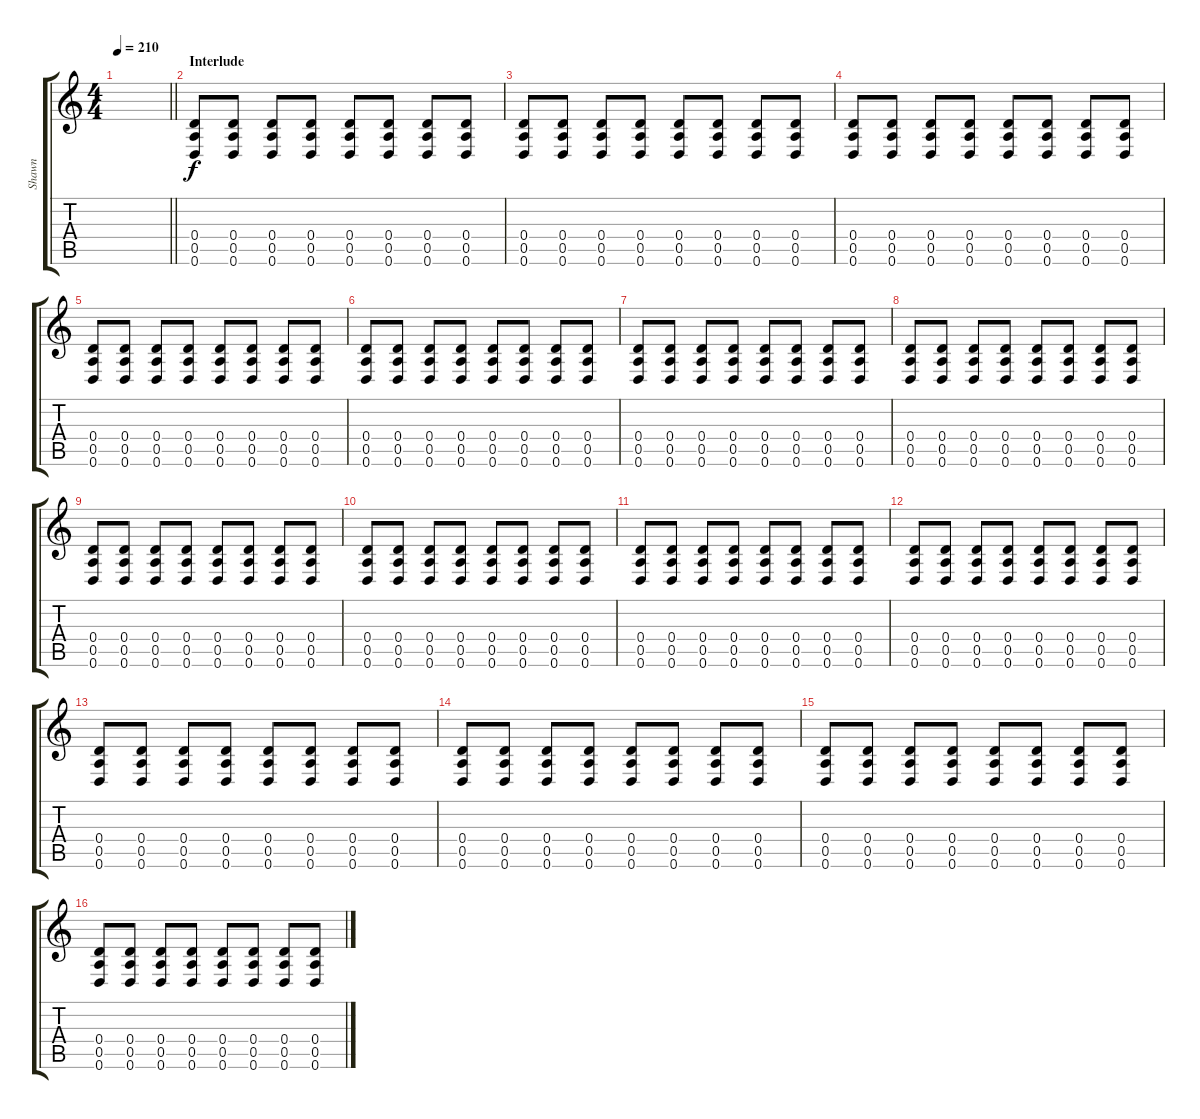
\track ("Shawn" "Shawn") {instrument distortionguitar}
\staff {score tabs}
\tuning (E4 B3 G3 D3 A2 D2) {hide}
\ts (4 4)
\tempo 210
\clef g2
\barLineRight lightlight
\ks c
|
\section ("" "Interlude")
(0.4 0.5 0.6).8{balance 8} (0.4 0.5 0.6).8 (0.4 0.5 0.6).8 (0.4 0.5 0.6).8 (0.4 0.5 0.6).8 (0.4 0.5 0.6).8 (0.4 0.5 0.6).8 (0.4 0.5 0.6).8 |
(0.4 0.5 0.6).8 (0.4 0.5 0.6).8 (0.4 0.5 0.6).8 (0.4 0.5 0.6).8 (0.4 0.5 0.6).8 (0.4 0.5 0.6).8 (0.4 0.5 0.6).8 (0.4 0.5 0.6).8 |
(0.4 0.5 0.6).8 (0.4 0.5 0.6).8 (0.4 0.5 0.6).8 (0.4 0.5 0.6).8 (0.4 0.5 0.6).8 (0.4 0.5 0.6).8 (0.4 0.5 0.6).8 (0.4 0.5 0.6).8 |
(0.4 0.5 0.6).8 (0.4 0.5 0.6).8 (0.4 0.5 0.6).8 (0.4 0.5 0.6).8 (0.4 0.5 0.6).8 (0.4 0.5 0.6).8 (0.4 0.5 0.6).8 (0.4 0.5 0.6).8 |
(0.4 0.5 0.6).8 (0.4 0.5 0.6).8 (0.4 0.5 0.6).8 (0.4 0.5 0.6).8 (0.4 0.5 0.6).8 (0.4 0.5 0.6).8 (0.4 0.5 0.6).8 (0.4 0.5 0.6).8 |
(0.4 0.5 0.6).8 (0.4 0.5 0.6).8 (0.4 0.5 0.6).8 (0.4 0.5 0.6).8 (0.4 0.5 0.6).8 (0.4 0.5 0.6).8 (0.4 0.5 0.6).8 (0.4 0.5 0.6).8 |
(0.4 0.5 0.6).8 (0.4 0.5 0.6).8 (0.4 0.5 0.6).8 (0.4 0.5 0.6).8 (0.4 0.5 0.6).8 (0.4 0.5 0.6).8 (0.4 0.5 0.6).8 (0.4 0.5 0.6).8 |
(0.4 0.5 0.6).8 (0.4 0.5 0.6).8 (0.4 0.5 0.6).8 (0.4 0.5 0.6).8 (0.4 0.5 0.6).8 (0.4 0.5 0.6).8 (0.4 0.5 0.6).8 (0.4 0.5 0.6).8 |
(0.4 0.5 0.6).8 (0.4 0.5 0.6).8 (0.4 0.5 0.6).8 (0.4 0.5 0.6).8 (0.4 0.5 0.6).8 (0.4 0.5 0.6).8 (0.4 0.5 0.6).8 (0.4 0.5 0.6).8 |
(0.4 0.5 0.6).8 (0.4 0.5 0.6).8 (0.4 0.5 0.6).8 (0.4 0.5 0.6).8 (0.4 0.5 0.6).8 (0.4 0.5 0.6).8 (0.4 0.5 0.6).8 (0.4 0.5 0.6).8 |
(0.4 0.5 0.6).8 (0.4 0.5 0.6).8 (0.4 0.5 0.6).8 (0.4 0.5 0.6).8 (0.4 0.5 0.6).8 (0.4 0.5 0.6).8 (0.4 0.5 0.6).8 (0.4 0.5 0.6).8 |
(0.4 0.5 0.6).8 (0.4 0.5 0.6).8 (0.4 0.5 0.6).8 (0.4 0.5 0.6).8 (0.4 0.5 0.6).8 (0.4 0.5 0.6).8 (0.4 0.5 0.6).8 (0.4 0.5 0.6).8 |
(0.4 0.5 0.6).8 (0.4 0.5 0.6).8 (0.4 0.5 0.6).8 (0.4 0.5 0.6).8 (0.4 0.5 0.6).8 (0.4 0.5 0.6).8 (0.4 0.5 0.6).8 (0.4 0.5 0.6).8 |
(0.4 0.5 0.6).8 (0.4 0.5 0.6).8 (0.4 0.5 0.6).8 (0.4 0.5 0.6).8 (0.4 0.5 0.6).8 (0.4 0.5 0.6).8 (0.4 0.5 0.6).8 (0.4 0.5 0.6).8 |
(0.4 0.5 0.6).8 (0.4 0.5 0.6).8 (0.4 0.5 0.6).8 (0.4 0.5 0.6).8 (0.4 0.5 0.6).8 (0.4 0.5 0.6).8 (0.4 0.5 0.6).8 (0.4 0.5 0.6).8
